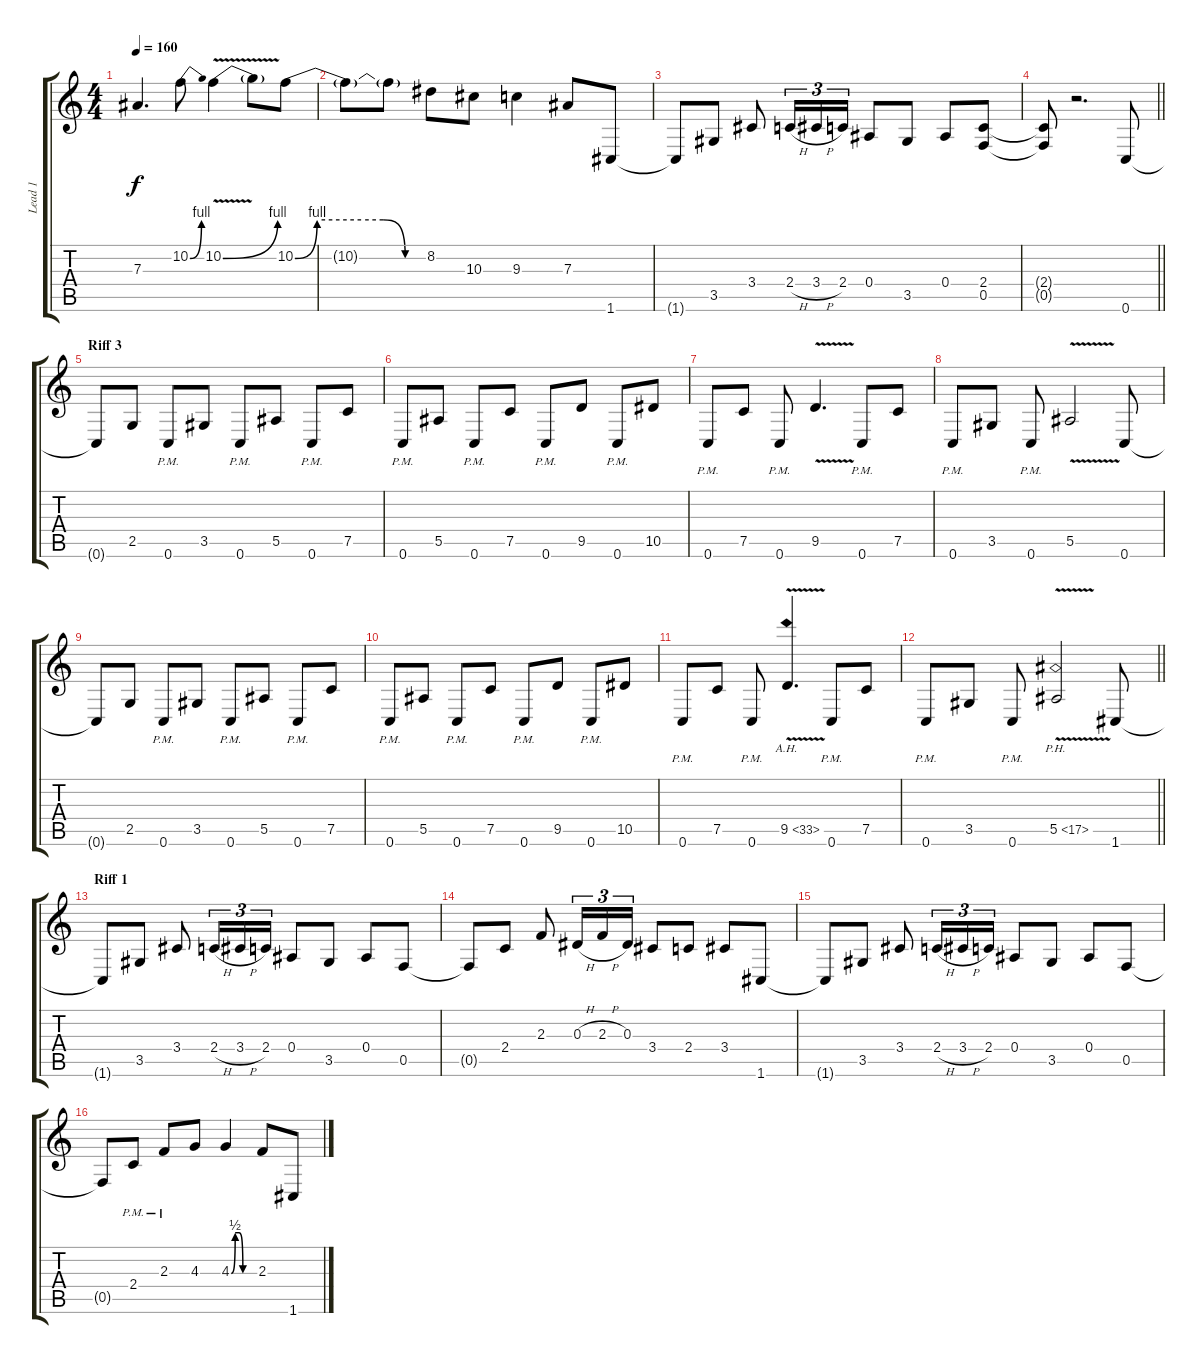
\track ("Lead 1" "Lead 1") {instrument distortionguitar}
\staff {score tabs}
\tuning (C4 G3 Eb3 Bb2 F2 C2) {hide}
\ts (4 4)
\tempo 160
\clef g2
\ks c
7.3{t}.4{d dy f} 10.2{be (bend 0 0 60 4)}.8 10.2{be (bend 0 0 60 4) v}.4 10.2{t}.8 10.2{be (custom 0 0 10 4 30 4 40 4 50 0 60 0)}.8 |
10.2{t}.8 10.2{t}.8 8.2.8 10.3.8 9.3.4 7.3.8 1.6.8 |
1.6{t}.8 3.5.8 3.4.8 2.4{h}.16{tu (3 2)} 3.4{h}.16{tu (3 2)} 2.4.16{tu (3 2)} 0.4.8 3.5.8 0.4.8 (2.4 0.5).8 |
\barLineRight lightlight
(2.4{t} 0.5{t}).8 r.2{d} 0.6.8 |
\section ("" "Riff 3")
0.6{t}.8 2.5.8 0.6{pm}.8 3.5.8 0.6{pm}.8 5.5.8 0.6{pm}.8 7.5.8 |
0.6{pm}.8 5.5.8 0.6{pm}.8 7.5.8 0.6{pm}.8 9.5.8 0.6{pm}.8 10.5.8 |
0.6{pm}.8 7.5.8 0.6{pm}.8 9.5{v}.4{d} 0.6{pm}.8 7.5.8 |
0.6{pm}.8 3.5.8 0.6{pm}.8 5.5{v}.2 0.6.8 |
0.6{t}.8 2.5.8 0.6{pm}.8 3.5.8 0.6{pm}.8 5.5.8 0.6{pm}.8 7.5.8 |
0.6{pm}.8 5.5.8 0.6{pm}.8 7.5.8 0.6{pm}.8 9.5.8 0.6{pm}.8 10.5.8 |
0.6{pm}.8 7.5.8 0.6{pm}.8 9.5{ah 24 v}.4{d} 0.6{pm}.8 7.5.8 |
\barLineRight lightlight
0.6{pm}.8 3.5.8 0.6{pm}.8 5.5{ph 12 v}.2 1.6.8 |
\section ("" "Riff 1")
1.6{t}.8 3.5.8 3.4.8 2.4{h}.16{tu (3 2)} 3.4{h}.16{tu (3 2)} 2.4.16{tu (3 2)} 0.4.8 3.5.8 0.4.8 0.5.8 |
0.5{t}.8 2.4.8 2.3.8 0.3{h}.16{tu (3 2)} 2.3{h}.16{tu (3 2)} 0.3.16{tu (3 2)} 3.4.8 2.4.8 3.4.8 1.6.8 |
1.6{t}.8 3.5.8 3.4.8 2.4{h}.16{tu (3 2)} 3.4{h}.16{tu (3 2)} 2.4.16{tu (3 2)} 0.4.8 3.5.8 0.4.8 0.5.8 |
0.5{t}.8 2.4{pm}.8 2.3{pm}.8 4.3.8 4.3{be (custom 0 0 10 2 20 2 30 0 60 0)}.4 2.3.8 1.6.8
